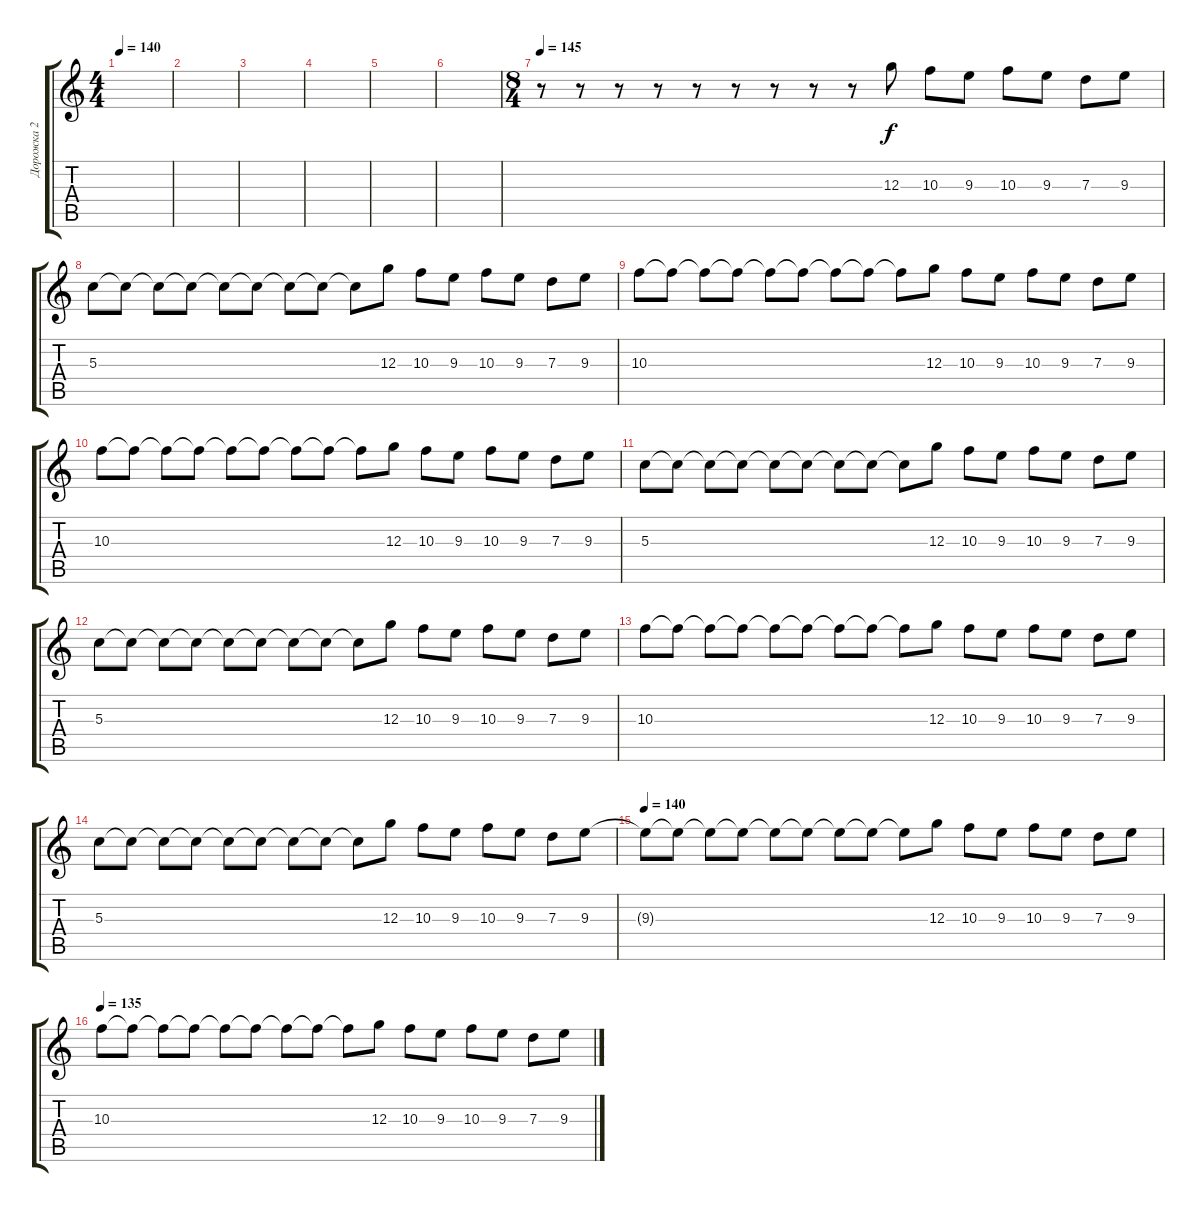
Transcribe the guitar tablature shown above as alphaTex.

\track ("Дорожка 2" "Дорожка 2") {instrument acousticguitarsteel}
\staff {score tabs}
\tuning (E4 B3 G3 D3 A2 E2) {hide}
\ts (4 4)
\tempo 140
\clef g2
\ks c
|
|
|
|
|
|
\ts (8 4)
\tempo 145
r.8 r.8 r.8 r.8 r.8 r.8 r.8 r.8 r.8 12.3.8 10.3.8 9.3.8 10.3.8 9.3.8 7.3.8 9.3.8 |
5.3.8 5.3{t}.8 5.3{t}.8 5.3{t}.8 5.3{t}.8 5.3{t}.8 5.3{t}.8 5.3{t}.8 5.3{t}.8 12.3.8 10.3.8 9.3.8 10.3.8 9.3.8 7.3.8 9.3.8 |
10.3.8 10.3{t}.8 10.3{t}.8 10.3{t}.8 10.3{t}.8 10.3{t}.8 10.3{t}.8 10.3{t}.8 10.3{t}.8 12.3.8 10.3.8 9.3.8 10.3.8 9.3.8 7.3.8 9.3.8 |
10.3.8 10.3{t}.8 10.3{t}.8 10.3{t}.8 10.3{t}.8 10.3{t}.8 10.3{t}.8 10.3{t}.8 10.3{t}.8 12.3.8 10.3.8 9.3.8 10.3.8 9.3.8 7.3.8 9.3.8 |
5.3.8 5.3{t}.8 5.3{t}.8 5.3{t}.8 5.3{t}.8 5.3{t}.8 5.3{t}.8 5.3{t}.8 5.3{t}.8 12.3.8 10.3.8 9.3.8 10.3.8 9.3.8 7.3.8 9.3.8 |
5.3.8 5.3{t}.8 5.3{t}.8 5.3{t}.8 5.3{t}.8 5.3{t}.8 5.3{t}.8 5.3{t}.8 5.3{t}.8 12.3.8 10.3.8 9.3.8 10.3.8 9.3.8 7.3.8 9.3.8 |
10.3.8 10.3{t}.8 10.3{t}.8 10.3{t}.8 10.3{t}.8 10.3{t}.8 10.3{t}.8 10.3{t}.8 10.3{t}.8 12.3.8 10.3.8 9.3.8 10.3.8 9.3.8 7.3.8 9.3.8 |
5.3.8 5.3{t}.8 5.3{t}.8 5.3{t}.8 5.3{t}.8 5.3{t}.8 5.3{t}.8 5.3{t}.8 5.3{t}.8 12.3.8 10.3.8 9.3.8 10.3.8 9.3.8 7.3.8 9.3.8 |
\tempo 140
9.3{t}.8 9.3{t}.8 9.3{t}.8 9.3{t}.8 9.3{t}.8 9.3{t}.8 9.3{t}.8 9.3{t}.8 9.3{t}.8 12.3.8 10.3.8 9.3.8 10.3.8 9.3.8 7.3.8 9.3.8 |
\tempo 135
10.3.8 10.3{t}.8 10.3{t}.8 10.3{t}.8 10.3{t}.8 10.3{t}.8 10.3{t}.8 10.3{t}.8 10.3{t}.8 12.3.8 10.3.8 9.3.8 10.3.8 9.3.8 7.3.8 9.3.8
